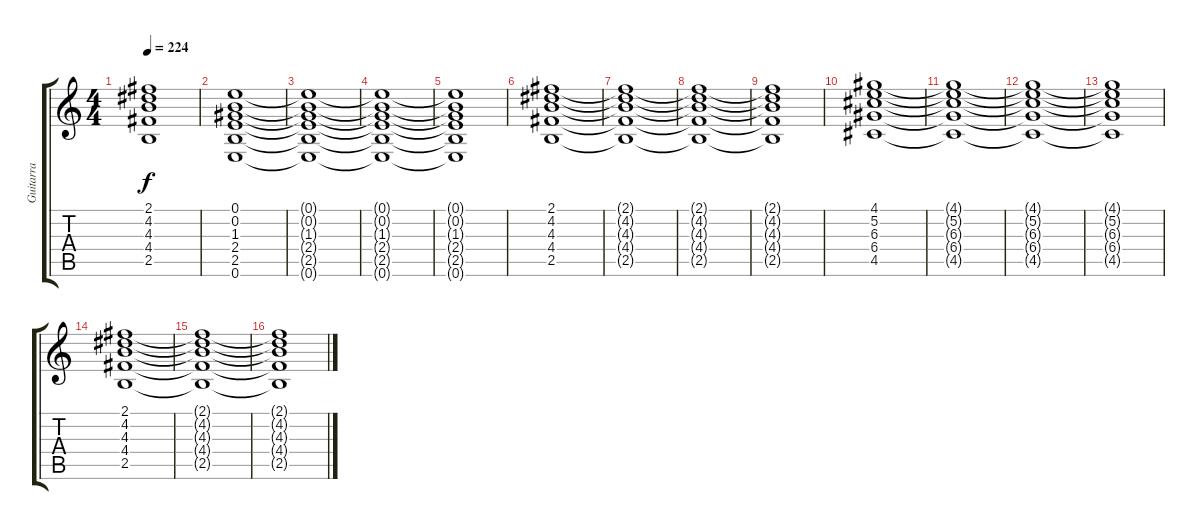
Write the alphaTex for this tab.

\track ("Guitarra" "Guitarra") {instrument overdrivenguitar}
\staff {score tabs}
\tuning (E4 B3 G3 D3 A2 E2) {hide}
\ts (4 4)
\tempo 224
\clef g2
\ks c
(2.1{t} 4.2{t} 4.3{t} 4.4{t} 2.5{t}).1{dy f} |
(0.1 0.2 1.3 2.4 2.5 0.6).1{volume 10} |
(0.1{t} 0.2{t} 1.3{t} 2.4{t} 2.5{t} 0.6{t}).1 |
(0.1{t} 0.2{t} 1.3{t} 2.4{t} 2.5{t} 0.6{t}).1 |
(0.1{t} 0.2{t} 1.3{t} 2.4{t} 2.5{t} 0.6{t}).1 |
(2.1 4.2 4.3 4.4 2.5).1 |
(2.1{t} 4.2{t} 4.3{t} 4.4{t} 2.5{t}).1 |
(2.1{t} 4.2{t} 4.3{t} 4.4{t} 2.5{t}).1 |
(2.1{t} 4.2{t} 4.3{t} 4.4{t} 2.5{t}).1 |
(4.1 5.2 6.3 6.4 4.5).1 |
(4.1{t} 5.2{t} 6.3{t} 6.4{t} 4.5{t}).1 |
(4.1{t} 5.2{t} 6.3{t} 6.4{t} 4.5{t}).1 |
(4.1{t} 5.2{t} 6.3{t} 6.4{t} 4.5{t}).1 |
(2.1 4.2 4.3 4.4 2.5).1 |
(2.1{t} 4.2{t} 4.3{t} 4.4{t} 2.5{t}).1 |
(2.1{t} 4.2{t} 4.3{t} 4.4{t} 2.5{t}).1
